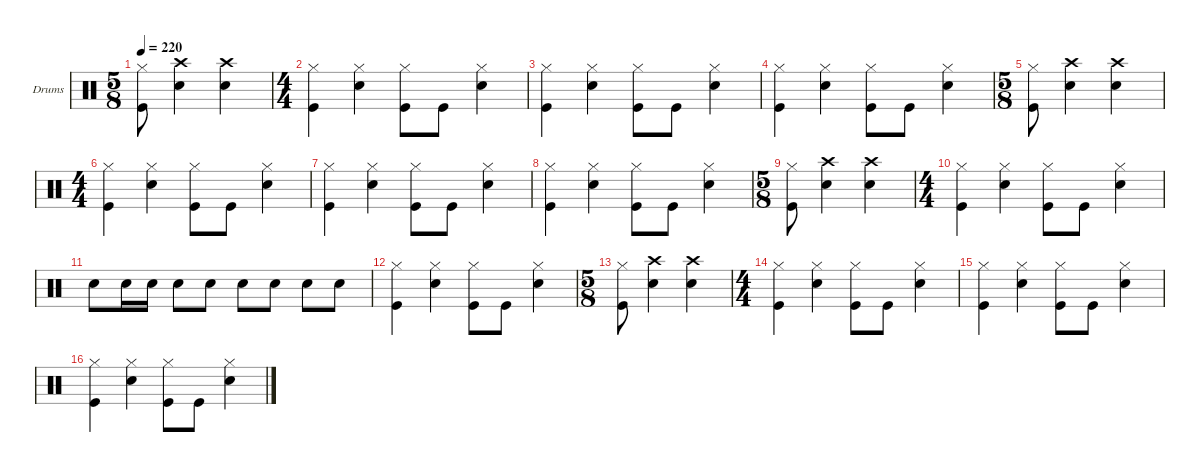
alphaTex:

\hideDynamics
\bracketExtendMode groupsimilarinstruments
\firstSystemTrackNameOrientation horizontal
\otherSystemsTrackNameOrientation horizontal
\track ("Drumkit" "Drums") {multiBarRest instrument percussion}
\staff {score}
\articulation defaults
\ts (5 8)
\tempo 220
\clef neutral
\ks c
("Hi-Hat (closed)" "Kick (hit)").8{dy fff} ("Snare (hit) 2" "Crash high (hit)").4 ("Snare (hit) 2" "Crash high (hit)").4 |
\ts (4 4)
("Hi-Hat (closed)" "Kick (hit)").4 ("Snare (hit) 2" "Hi-Hat (closed)").4 ("Kick (hit)" "Hi-Hat (closed)").8 "Kick (hit)".8 ("Snare (hit) 2" "Hi-Hat (closed)").4 |
("Hi-Hat (closed)" "Kick (hit)").4 ("Snare (hit) 2" "Hi-Hat (closed)").4 ("Kick (hit)" "Hi-Hat (closed)").8 "Kick (hit)".8 ("Snare (hit) 2" "Hi-Hat (closed)").4 |
("Kick (hit)" "Hi-Hat (closed)").4 ("Snare (hit) 2" "Hi-Hat (closed)").4 ("Kick (hit)" "Hi-Hat (closed)").8 "Kick (hit)".8 ("Snare (hit) 2" "Hi-Hat (closed)").4 |
\ts (5 8)
("Hi-Hat (closed)" "Kick (hit)").8 ("Snare (hit) 2" "Crash high (hit)").4 ("Crash high (hit)" "Snare (hit) 2").4 |
\ts (4 4)
("Kick (hit)" "Hi-Hat (closed)").4 ("Snare (hit) 2" "Hi-Hat (closed)").4 ("Kick (hit)" "Hi-Hat (closed)").8 "Kick (hit)".8 ("Snare (hit) 2" "Hi-Hat (closed)").4 |
("Hi-Hat (closed)" "Kick (hit)").4 ("Snare (hit) 2" "Hi-Hat (closed)").4 ("Hi-Hat (closed)" "Kick (hit)").8 "Kick (hit)".8 ("Snare (hit) 2" "Hi-Hat (closed)").4 |
("Hi-Hat (closed)" "Kick (hit)").4 ("Snare (hit) 2" "Hi-Hat (closed)").4 ("Kick (hit)" "Hi-Hat (closed)").8 "Kick (hit)".8 ("Hi-Hat (closed)" "Snare (hit) 2").4 |
\ts (5 8)
("Hi-Hat (closed)" "Kick (hit)").8 ("Snare (hit) 2" "Crash high (hit)").4 ("Snare (hit) 2" "Crash high (hit)").4 |
\ts (4 4)
("Hi-Hat (closed)" "Kick (hit)").4 ("Snare (hit) 2" "Hi-Hat (closed)").4 ("Kick (hit)" "Hi-Hat (closed)").8 "Kick (hit)".8 ("Snare (hit) 2" "Hi-Hat (closed)").4 |
"Snare (hit) 2".8 "Snare (hit) 2".16 "Snare (hit) 2".16 "Snare (hit) 2".8 "Snare (hit) 2".8 "Snare (hit) 2".8 "Snare (hit) 2".8 "Snare (hit) 2".8 "Snare (hit) 2".8 |
("Kick (hit)" "Hi-Hat (closed)").4 ("Hi-Hat (closed)" "Snare (hit) 2").4 ("Kick (hit)" "Hi-Hat (closed)").8 "Kick (hit)".8 ("Snare (hit) 2" "Hi-Hat (closed)").4 |
\ts (5 8)
("Hi-Hat (closed)" "Kick (hit)").8 ("Snare (hit) 2" "Crash high (hit)").4 ("Snare (hit) 2" "Crash high (hit)").4 |
\ts (4 4)
("Kick (hit)" "Hi-Hat (closed)").4 ("Snare (hit) 2" "Hi-Hat (closed)").4 ("Kick (hit)" "Hi-Hat (closed)").8 "Kick (hit)".8 ("Snare (hit) 2" "Hi-Hat (closed)").4 |
("Hi-Hat (closed)" "Kick (hit)").4 ("Snare (hit) 2" "Hi-Hat (closed)").4 ("Hi-Hat (closed)" "Kick (hit)").8 "Kick (hit)".8 ("Snare (hit) 2" "Hi-Hat (closed)").4 |
("Hi-Hat (closed)" "Kick (hit)").4 ("Snare (hit) 2" "Hi-Hat (closed)").4 ("Kick (hit)" "Hi-Hat (closed)").8 "Kick (hit)".8 ("Hi-Hat (closed)" "Snare (hit) 2").4
